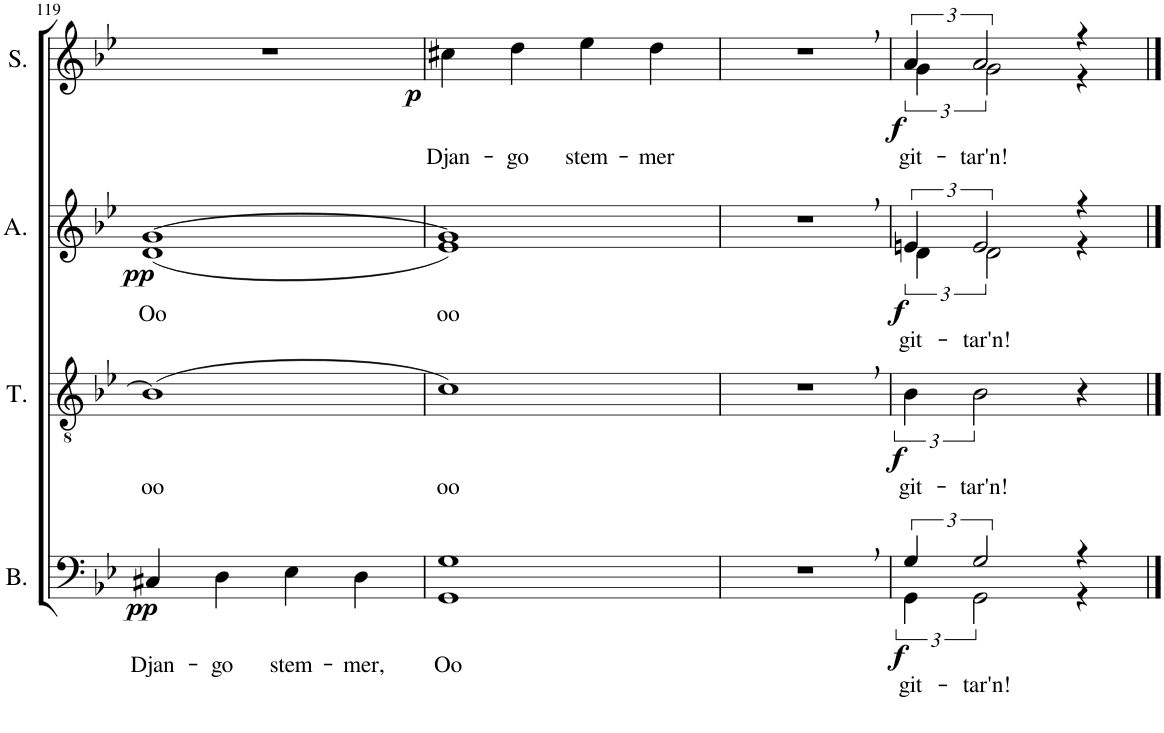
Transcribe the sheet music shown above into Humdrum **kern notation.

**kern	**text	**dynam	**kern	**text	**dynam	**kern	**text	**dynam	**kern	**text	**dynam
*part4	*part4	*part4	*part3	*part3	*part3	*part2	*part2	*part2	*part1	*part1	*part1
*staff4	*staff4	*staff4	*staff3	*staff3	*staff3	*staff2	*staff2	*staff2	*staff1	*staff1	*staff1
*I"Bass	*	*	*I"Tenor	*	*	*I"Alto	*	*	*I"Soprano	*	*
*I'B.	*	*	*I'T.	*	*	*I'A.	*	*	*I'S.	*	*
!!LO:PB:g=z
*clefF4	*	*	*clefGv2	*	*	*clefG2	*	*	*clefG2	*	*
*k[b-e-]	*	*	*k[b-e-]	*	*	*k[b-e-]	*	*	*k[b-e-]	*	*
*M4/4	*	*	*M4/4	*	*	*M4/4	*	*	*M4/4	*	*
*met(c)	*	*	*met(c)	*	*	*met(c)	*	*	*met(c)	*	*
=119	=119	=119	=119	=119	=119	=119	=119	=119	=119	=119	=119
!	!LO:LY:b	!LO:DY:b	!	!LO:LY:b	!	!	!LO:LY:b	!LO:DY:b	!	!	!
*	*	*	*	*	*	*^	*	*	*	*	*
4C#X/	Djan-	pp	(1B-]	oo	.	[1g	(1d	Oo	pp	1r	.	.
!	!LO:LY:b	!	!	!	!	!	!	!	!	!	!	!
4D\	-go	.	.	.	.	.	.	.	.	.	.	.
!	!LO:LY:b	!	!	!	!	!	!	!	!	!	!	!
4E-\	stem-	.	.	.	.	.	.	.	.	.	.	.
!	!LO:LY:b	!	!	!	!	!	!	!	!	!	!	!
4D\	-mer,	.	.	.	.	.	.	.	.	.	.	.
=120	=120	=120	=120	=120	=120	=120	=120	=120	=120	=120	=120	=120
!	!LO:LY:b	!	!	!LO:LY:b	!	!	!	!LO:LY:b	!	!	!LO:LY:b	!LO:DY:b
*^	*	*	*	*	*	*	*	*	*	*	*	*
1G	1GG	Oo	.	1c)	oo	.	1g]	1e-)	oo	.	4cc#X\	Djan-	p
!	!	!	!	!	!	!	!	!	!	!	!	!LO:LY:b	!
.	.	.	.	.	.	.	.	.	.	.	4dd\	-go	.
!	!	!	!	!	!	!	!	!	!	!	!	!LO:LY:b	!
.	.	.	.	.	.	.	.	.	.	.	4ee-\	stem-	.
!	!	!	!	!	!	!	!	!	!	!	!	!LO:LY:b	!
.	.	.	.	.	.	.	.	.	.	.	4dd\	-mer	.
*v	*v	*	*	*	*	*	*v	*v	*	*	*	*	*
=121	=121	=121	=121	=121	=121	=121	=121	=121	=121	=121	=121
1r	.	.	1r	.	.	1r	.	.	1r	.	.
=122	=122	=122	=122	=122	=122	=122	=122	=122	=122	=122	=122
!	!LO:LY:b	!LO:DY:b	!	!LO:LY:b	!LO:DY:b	!	!LO:LY:b	!LO:DY:b	!	!LO:LY:b	!LO:DY:b
*^	*	*	*	*	*	*^	*	*	*^	*	*
4G/	4GG\	git-	f	4B-\	git-	f	4en/	4d\	git-	f	4a/	4g\	git-	f
!	!	!LO:LY:b	!	!	!LO:LY:b	!	!	!	!LO:LY:b	!	!	!	!LO:LY:b	!
2G/	2GG\	-tar'n!	.	2B-\	-tar'n!	.	2e/	2d\	-tar'n!	.	2a/	2g\	-tar'n!	.
4r	4r	.	.	4r	.	.	4r	4r	.	.	4r	4r	.	.
*	*	*	*	*	*	*	*v	*v	*	*	*	*	*	*
*v	*v	*	*	*	*	*	*	*	*	*v	*v	*	*
==	==	==	==	==	==	==	==	==	==	==	==
*-	*-	*-	*-	*-	*-	*-	*-	*-	*-	*-	*-
